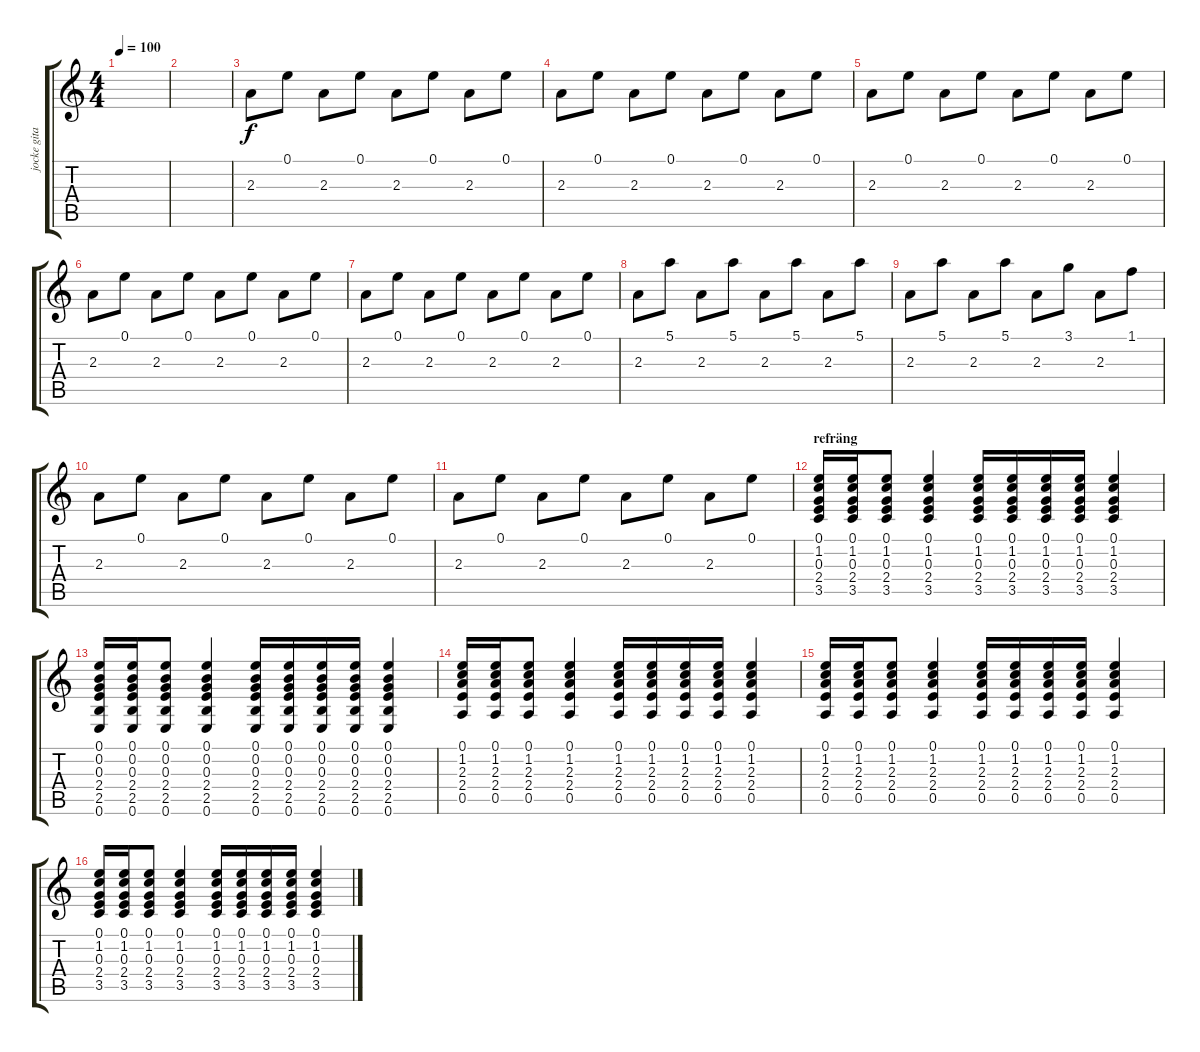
\track ("jocke gitarr" "jocke gita") {instrument electricguitarjazz}
\staff {score tabs}
\tuning (E4 B3 G3 D3 A2 E2) {hide}
\ts (4 4)
\tempo 100
\clef g2
\ks c
|
|
2.3.8{volume 6} 0.1.8 2.3.8 0.1.8 2.3.8 0.1.8 2.3.8 0.1.8 |
2.3.8 0.1.8 2.3.8 0.1.8 2.3.8 0.1.8 2.3.8 0.1.8 |
2.3.8 0.1.8 2.3.8 0.1.8 2.3.8 0.1.8 2.3.8 0.1.8 |
2.3.8 0.1.8 2.3.8 0.1.8 2.3.8 0.1.8 2.3.8 0.1.8 |
2.3.8 0.1.8 2.3.8 0.1.8 2.3.8 0.1.8 2.3.8 0.1.8 |
2.3.8 5.1.8 2.3.8 5.1.8 2.3.8 5.1.8 2.3.8 5.1.8 |
2.3.8 5.1.8 2.3.8 5.1.8 2.3.8 3.1.8 2.3.8 1.1.8 |
2.3.8 0.1.8 2.3.8 0.1.8 2.3.8 0.1.8 2.3.8 0.1.8 |
2.3.8 0.1.8 2.3.8 0.1.8 2.3.8 0.1.8 2.3.8 0.1.8 |
\section ("" "refräng")
(0.1 1.2 0.3 2.4 3.5).16{volume 4} (0.1 1.2 0.3 2.4 3.5).16 (0.1 1.2 0.3 2.4 3.5).8 (0.1 1.2 0.3 2.4 3.5).4 (0.1 1.2 0.3 2.4 3.5).16 (0.1 1.2 0.3 2.4 3.5).16 (0.1 1.2 0.3 2.4 3.5).16 (0.1 1.2 0.3 2.4 3.5).16 (0.1 1.2 0.3 2.4 3.5).4 |
(0.1 0.2 0.3 2.4 2.5 0.6).16 (0.1 0.2 0.3 2.4 2.5 0.6).16 (0.1 0.2 0.3 2.4 2.5 0.6).8 (0.1 0.2 0.3 2.4 2.5 0.6).4 (0.1 0.2 0.3 2.4 2.5 0.6).16 (0.1 0.2 0.3 2.4 2.5 0.6).16 (0.1 0.2 0.3 2.4 2.5 0.6).16 (0.1 0.2 0.3 2.4 2.5 0.6).16 (0.1 0.2 0.3 2.4 2.5 0.6).4 |
(0.1 1.2 2.3 2.4 0.5).16 (0.1 1.2 2.3 2.4 0.5).16 (0.1 1.2 2.3 2.4 0.5).8 (0.1 1.2 2.3 2.4 0.5).4 (0.1 1.2 2.3 2.4 0.5).16 (0.1 1.2 2.3 2.4 0.5).16 (0.1 1.2 2.3 2.4 0.5).16 (0.1 1.2 2.3 2.4 0.5).16 (0.1 1.2 2.3 2.4 0.5).4 |
(0.1 1.2 2.3 2.4 0.5).16 (0.1 1.2 2.3 2.4 0.5).16 (0.1 1.2 2.3 2.4 0.5).8 (0.1 1.2 2.3 2.4 0.5).4 (0.1 1.2 2.3 2.4 0.5).16 (0.1 1.2 2.3 2.4 0.5).16 (0.1 1.2 2.3 2.4 0.5).16 (0.1 1.2 2.3 2.4 0.5).16 (0.1 1.2 2.3 2.4 0.5).4 |
(0.1 1.2 0.3 2.4 3.5).16 (0.1 1.2 0.3 2.4 3.5).16 (0.1 1.2 0.3 2.4 3.5).8 (0.1 1.2 0.3 2.4 3.5).4 (0.1 1.2 0.3 2.4 3.5).16 (0.1 1.2 0.3 2.4 3.5).16 (0.1 1.2 0.3 2.4 3.5).16 (0.1 1.2 0.3 2.4 3.5).16 (0.1 1.2 0.3 2.4 3.5).4
